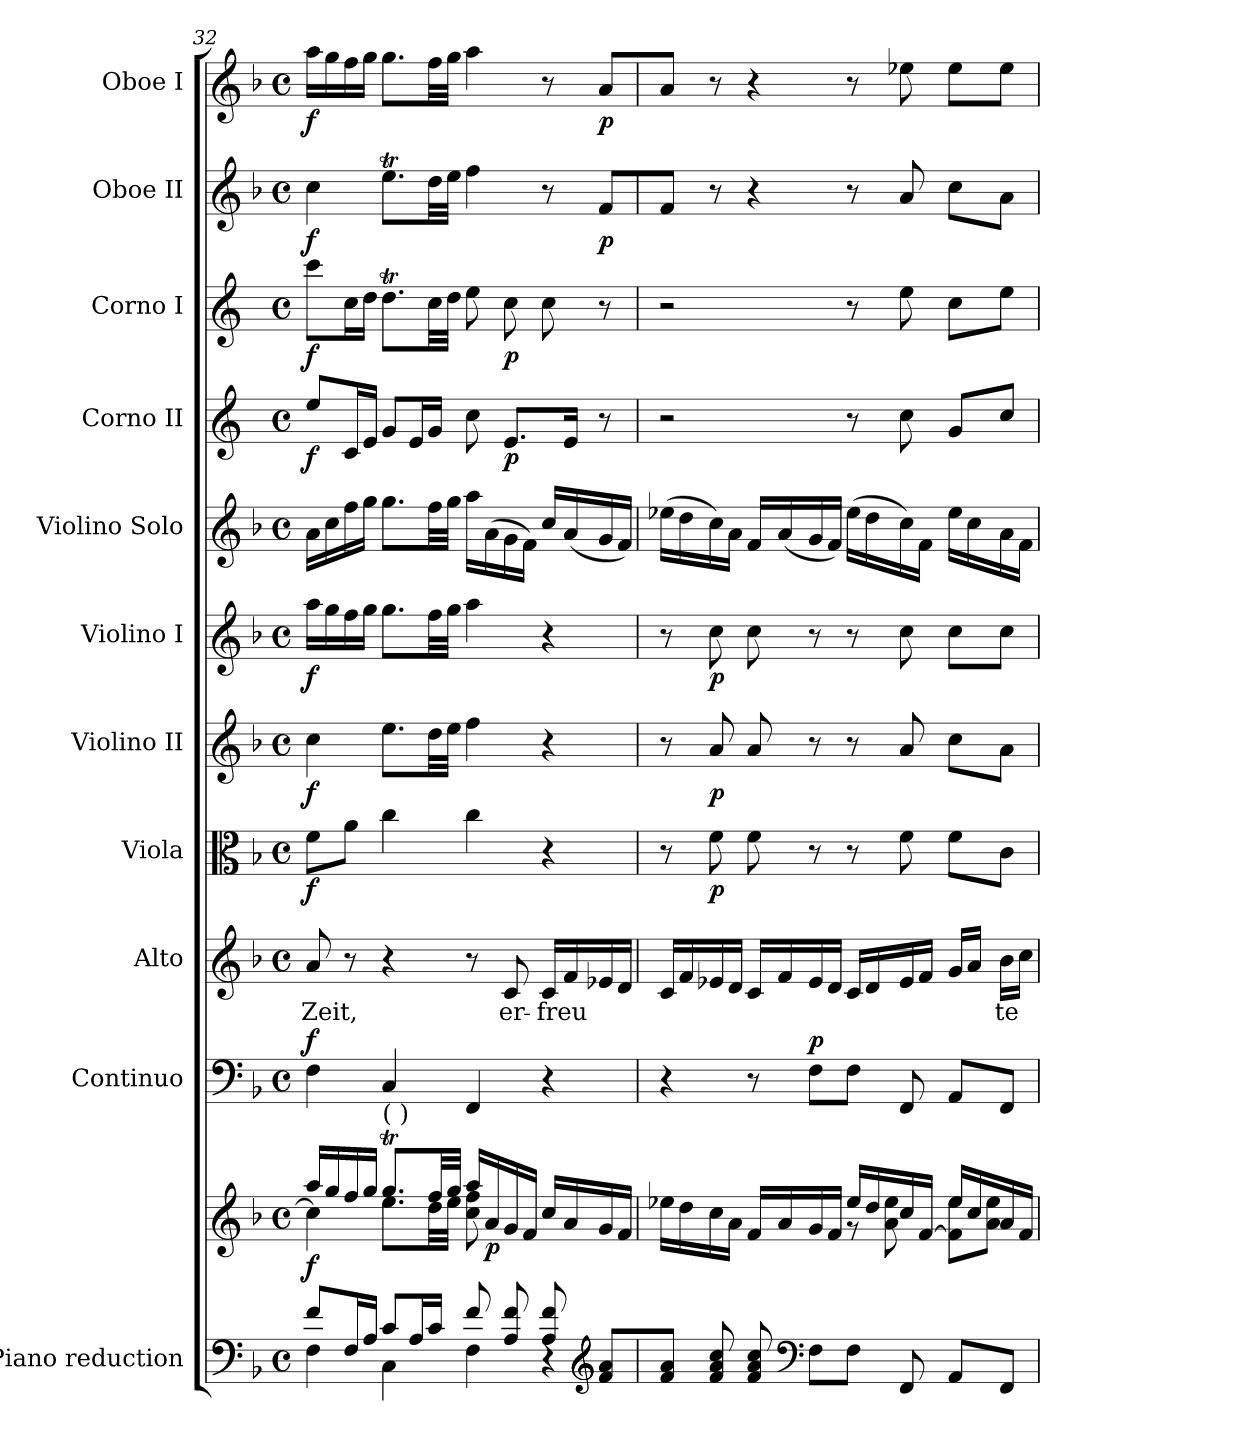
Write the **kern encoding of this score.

**kern	**kern	**dynam	**kern	**dynam	**kern	**text	**kern	**dynam	**kern	**dynam	**kern	**dynam	**kern	**kern	**dynam	**kern	**dynam	**kern	**dynam	**kern	**dynam
*part11	*part11	*part11	*part10	*part10	*part9	*part9	*part8	*part8	*part7	*part7	*part6	*part6	*part5	*part4	*part4	*part3	*part3	*part2	*part2	*part1	*part1
*staff12	*staff11	*staff11/12	*staff10	*staff10	*staff9	*staff9	*staff8	*staff8	*staff7	*staff7	*staff6	*staff6	*staff5	*staff4	*staff4	*staff3	*staff3	*staff2	*staff2	*staff1	*staff1
*I"Piano reduction	*	*	*I"Continuo	*	*I"Alto	*	*I"Viola	*	*I"Violino II	*	*I"Violino I	*	*I"Violino Solo	*I"Corno II	*	*I"Corno I	*	*I"Oboe II	*	*I"Oboe I	*
*I'Pno	*	*	*	*	*	*	*	*	*	*	*	*	*I'Vln	*	*	*	*	*I'Ob	*	*I'Ob	*
!!LO:PB:g=z
*clefF4	*clefG2	*	*clefF4	*	*clefG2	*	*clefC3	*	*clefG2	*	*clefG2	*	*clefG2	*clefG2	*	*clefG2	*	*clefG2	*	*clefG2	*
*	*	*	*	*	*	*	*	*	*	*	*	*	*	*ITrd4c7	*	*ITrd4c7	*	*	*	*	*
*k[b-]	*k[b-]	*	*k[b-]	*	*k[b-]	*	*k[b-]	*	*k[b-]	*	*k[b-]	*	*k[b-]	*k[b-]	*	*k[b-]	*	*k[b-]	*	*k[b-]	*
*M4/4	*M4/4	*	*M4/4	*	*M4/4	*	*M4/4	*	*M4/4	*	*M4/4	*	*M4/4	*M4/4	*	*M4/4	*	*M4/4	*	*M4/4	*
*met(c)	*met(c)	*	*met(c)	*	*met(c)	*	*met(c)	*	*met(c)	*	*met(c)	*	*met(c)	*met(c)	*	*met(c)	*	*met(c)	*	*met(c)	*
=32	=32	=32	=32	=32	=32	=32	=32	=32	=32	=32	=32	=32	=32	=32	=32	=32	=32	=32	=32	=32	=32
*^	*^	*	*	*	*	*	*	*	*	*	*	*	*	*	*	*	*	*	*	*	*
*	*^	*	*	*	*	*	*	*	*	*	*	*	*	*	*	*	*	*	*	*	*	*	*
!	!	!	!	!	!LO:DY:b	!	!LO:DY:a	!	!LO:LY:b	!	!LO:DY:b	!	!LO:DY:b	!	!LO:DY:b	!	!	!LO:DY:b	!	!LO:DY:b	!	!LO:DY:b	!	!LO:DY:b
2..ryy	8f/L	4F\	16aa/LL	4cc\]	f	4F\	f	8a/	Zeit,	8f\L	f	4cc\	f	16aa\LL	f	16a\LL	8a/L	f	8ff\L	f	4cc\	f	16aa\LL	f
.	.	.	16gg/	.	.	.	.	.	.	.	.	.	.	16gg\	.	16cc\	.	.	.	.	.	.	16gg\	.
.	16F/L	.	16ff/	.	.	.	.	8r	.	8a\J	.	.	.	16ff\	.	16ff\	16F/L	.	16f\L	.	.	.	16ff\	.
.	16A/JJ	.	16gg/JJ	.	.	.	.	.	.	.	.	.	.	16gg\JJ	.	16gg\JJ	16A/JJ	.	16g\JJ	.	.	.	16gg\JJ	.
!	!	!	!LO:TX:a:t=(     )	!	!	!	!	!	!	!	!	!	!	!	!	!	!	!	!	!	!	!	!	!
.	8c/L	4C\	8.ggT/L	8.ee\L	.	4C/	.	4r	.	4cc\	.	8.ee\L	.	8.gg\L	.	8.gg\L	8c/L	.	8.gT\L	.	8.eet\L	.	8.gg\L	.
.	16A/L	.	.	.	.	.	.	.	.	.	.	.	.	.	.	.	16A/L	.	.	.	.	.	.	.
.	16c/JJ	.	32ff/LL	32dd\LL	.	.	.	.	.	.	.	32dd\LL	.	32ff\LL	.	32ff\LL	16c/JJ	.	32f\LL	.	32dd\LL	.	32ff\LL	.
.	.	.	32gg/JJJ	32ee\JJJ	.	.	.	.	.	.	.	32ee\JJJ	.	32gg\JJJ	.	32gg\JJJ	.	.	32g\JJJ	.	32ee\JJJ	.	32gg\JJJ	.
.	8f/	4F\	16aa/LL	8cc\ 8ff\	.	4FF/	.	8r	.	4cc\	.	4ff\	.	4aa\	.	16aa\LL	8f\	.	8a\	.	4ff\	.	4aa\	.
!	!	!	!	!	!LO:DY:b	!	!	!	!	!	!	!	!	!	!	!	!	!	!	!	!	!	!	!
.	.	.	16a/	.	p	.	.	.	.	.	.	.	.	.	.	(16a\	.	.	.	.	.	.	.	.
!	!	!	!	!	!	!	!	!	!LO:LY:b	!	!	!	!	!	!	!	!	!LO:DY:b	!	!LO:DY:b	!	!	!	!
.	8A/ 8f/	.	16g/	8ryy	.	.	.	8c/	er-	.	.	.	.	.	.	16g\	8.A/L	p	8f\	p	.	.	.	.
.	.	.	16f/JJ	.	.	.	.	.	.	.	.	.	.	.	.	16f\JJ)	.	.	.	.	.	.	.	.
!	!	!	!	!	!	!	!	!	!LO:LY:b	!	!	!	!	!	!	!	!	!	!	!	!	!	!	!
.	8A/ 8f/	4r	16cc/LL	8ryy	.	4r	.	16c/LL	freu	4r	.	4r	.	4r	.	16cc/LL	.	.	8f\	.	8r	.	8r	.
.	.	.	16a/	.	.	.	.	16f/	.	.	.	.	.	.	.	(16a/	16A/Jk	.	.	.	.	.	.	.
*clefG2	*	*	*	*	*	*	*	*	*	*	*	*	*	*	*	*	*	*	*	*	*	*	*	*
!	!	!	!	!	!	!	!	!	!	!	!	!	!	!	!	!	!	!	!	!	!	!LO:DY:b	!	!LO:DY:b
8f/ 8a/L	8ryy	.	16g/	8ryy	.	.	.	16e-X/	.	.	.	.	.	.	.	16g/	8r	.	8r	.	8f/L	p	8a/L	p
.	.	.	16f/JJ	.	.	.	.	16d/JJ	.	.	.	.	.	.	.	16f/JJ)	.	.	.	.	.	.	.	.
*	*v	*v	*	*	*	*	*	*	*	*	*	*	*	*	*	*	*	*	*	*	*	*	*	*
=33	=33	=33	=33	=33	=33	=33	=33	=33	=33	=33	=33	=33	=33	=33	=33	=33	=33	=33	=33	=33	=33	=33	=33
8f/ 8a/J	8ryy	16ee-X\LL	8ryy	.	4r	.	16c/LL	.	8r	.	8r	.	8r	.	(16ee-X\LL	2r	.	2r	.	8f/J	.	8a/J	.
.	.	16dd\	.	.	.	.	16f/	.	.	.	.	.	.	.	16dd\	.	.	.	.	.	.	.	.
!	!	!	!	!	!	!	!	!	!	!LO:DY:b	!	!LO:DY:b	!	!LO:DY:b	!	!	!	!	!	!	!	!	!
2..ryy	8f/ 8a/ 8cc/	16cc\	8ryy	.	.	.	16e-X/	.	8f\	p	8a/	p	8cc\	p	16cc\)	.	.	.	.	8r	.	8r	.
.	.	16a\JJ	.	.	.	.	16d/JJ	.	.	.	.	.	.	.	16a\JJ	.	.	.	.	.	.	.	.
.	8f/ 8a/ 8cc/	16f/LL	4ryy	.	8r	.	16c/LL	.	8f\	.	8a/	.	8cc\	.	16f/LL	.	.	.	.	4r	.	4r	.
.	.	16a/	.	.	.	.	16f/	.	.	.	.	.	.	.	(16a/	.	.	.	.	.	.	.	.
*clefF4	*	*	*	*	*	*	*	*	*	*	*	*	*	*	*	*	*	*	*	*	*	*	*
!	!	!	!	!	!	!LO:DY:a	!	!	!	!	!	!	!	!	!	!	!	!	!	!	!	!	!
.	8F\L	16g/	.	.	8F\L	p	16e-/	.	8r	.	8r	.	8r	.	16g/	.	.	.	.	.	.	.	.
.	.	16f/JJ	.	.	.	.	16d/JJ	.	.	.	.	.	.	.	16f/JJ)	.	.	.	.	.	.	.	.
.	8F\J	16ee-/LL	8r	.	8F\J	.	16c/LL	.	8r	.	8r	.	8r	.	(16ee-\LL	8r	.	8r	.	8r	.	8r	.
.	.	16dd/	.	.	.	.	16d/	.	.	.	.	.	.	.	16dd\	.	.	.	.	.	.	.	.
.	8FF/	16cc/	8a\ 8ee-\	.	8FF/	.	16e-/	.	8f\	.	8a/	.	8cc\	.	16cc\)	8f\	.	8a\	.	8a/	.	8ee-X\	.
.	.	[<16f/JJ	.	.	.	.	16f/JJ	.	.	.	.	.	.	.	16f\JJ	.	.	.	.	.	.	.	.
.	8AA/L	16ee-/LL	8f\] 8ee-\L	.	8AA/L	.	16g/LL	.	8f\L	.	8cc\L	.	8cc\L	.	16ee-\LL	8c/L	.	8f\L	.	8cc\L	.	8ee-\L	.
.	.	16cc/	.	.	.	.	16a/JJ	.	.	.	.	.	.	.	16cc\	.	.	.	.	.	.	.	.
!	!	!	!	!	!	!	!	!LO:LY:b	!	!	!	!	!	!	!	!	!	!	!	!	!	!	!
.	8FF/J	16a/	8a\ 8ee-\J	.	8FF/J	.	16b-\LL	te	8c\J	.	8a\J	.	8cc\J	.	16a\	8f/J	.	8a\J	.	8a\J	.	8ee-\J	.
.	.	16f/JJ	.	.	.	.	16cc\JJ	.	.	.	.	.	.	.	16f\JJ	.	.	.	.	.	.	.	.
*v	*v	*	*	*	*	*	*	*	*	*	*	*	*	*	*	*	*	*	*	*	*	*	*
*	*v	*v	*	*	*	*	*	*	*	*	*	*	*	*	*	*	*	*	*	*	*	*
=	=	=	=	=	=	=	=	=	=	=	=	=	=	=	=	=	=	=	=	=	=
*-	*-	*-	*-	*-	*-	*-	*-	*-	*-	*-	*-	*-	*-	*-	*-	*-	*-	*-	*-	*-	*-
